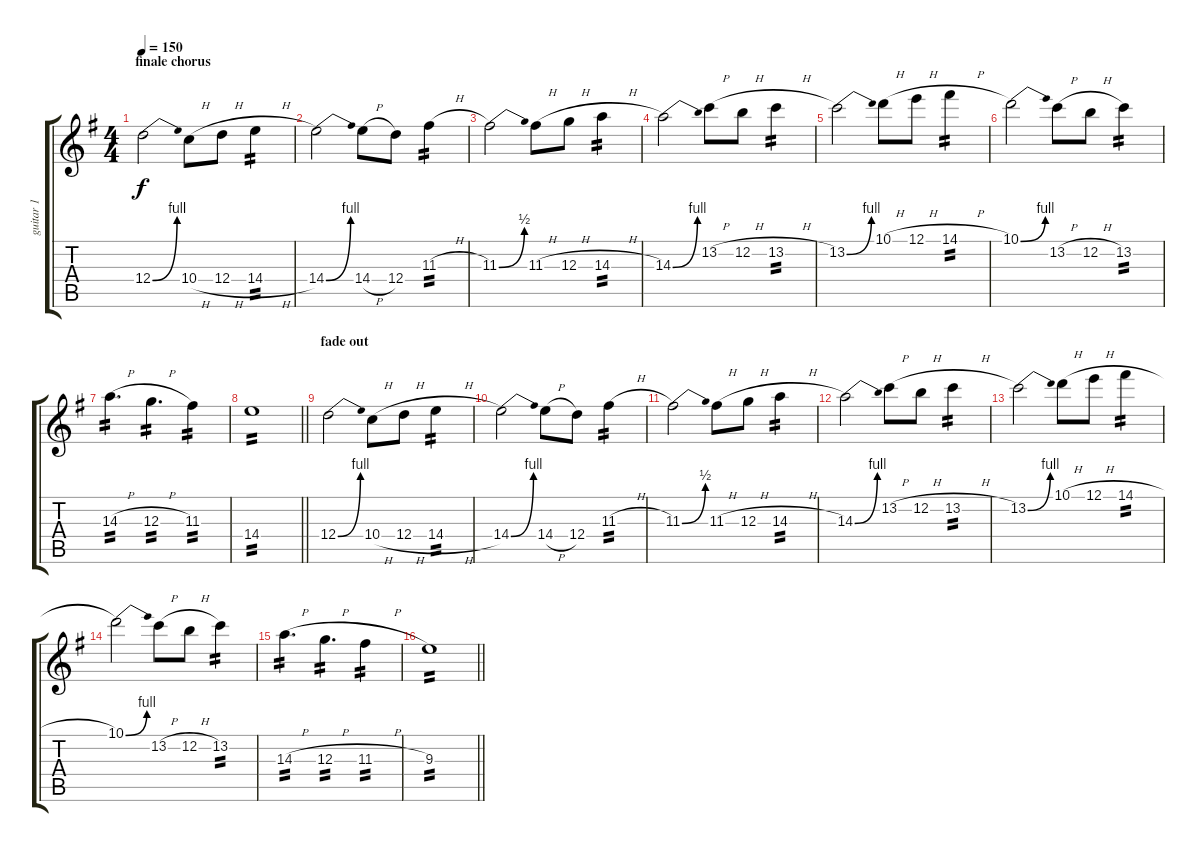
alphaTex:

\track ("guitar 1" "guitar 1") {instrument distortionguitar}
\staff {score tabs}
\tuning (E4 B3 G3 D3 A2 E2) {hide}
\ts (4 4)
\section ("" "finale chorus")
\tempo 150
\clef g2
\ks eminor
12.4{be (bend 0 0 60 4)}.2{dy f} 10.4{h}.8 12.4{h}.8 14.4{h}.4{tp 2} |
14.4{be (bend 0 0 60 4)}.2 14.4{h}.8 12.4.8 11.3{h}.4{tp 2} |
11.3{be (bend 0 0 60 2)}.2 11.3{h}.8 12.3{h}.8 14.3{h}.4{tp 2} |
14.3{be (bend 0 0 60 4)}.2 13.2{h}.8 12.2{h}.8 13.2{h}.4{tp 2} |
13.2{be (bend 0 0 60 4)}.2 10.1{h}.8 12.1{h}.8 14.1{h}.4{tp 2} |
10.1{be (bend 0 0 60 4)}.2 13.2{h}.8 12.2{h}.8 13.2.4{tp 2} |
14.3{h}.4{d tp 2} 12.3{h}.4{d tp 2} 11.3.4{tp 2} |
\barLineRight lightlight
14.4.1{tp 2} |
\section ("" "fade out")
12.4{be (bend 0 0 60 4)}.2 10.4{h}.8 12.4{h}.8 14.4{h}.4{tp 2} |
14.4{be (bend 0 0 60 4)}.2 14.4{h}.8 12.4.8 11.3{h}.4{tp 2} |
11.3{be (bend 0 0 60 2)}.2 11.3{h}.8 12.3{h}.8 14.3{h}.4{tp 2} |
14.3{be (bend 0 0 60 4)}.2 13.2{h}.8 12.2{h}.8 13.2{h}.4{tp 2} |
13.2{be (bend 0 0 60 4)}.2 10.1{h}.8 12.1{h}.8 14.1{h}.4{tp 2} |
10.1{be (bend 0 0 60 4)}.2 13.2{h}.8 12.2{h}.8 13.2.4{tp 2} |
14.3{h}.4{d tp 2} 12.3{h}.4{d tp 2} 11.3{h}.4{tp 2} |
\barLineRight lightlight
9.3.1{tp 2}
